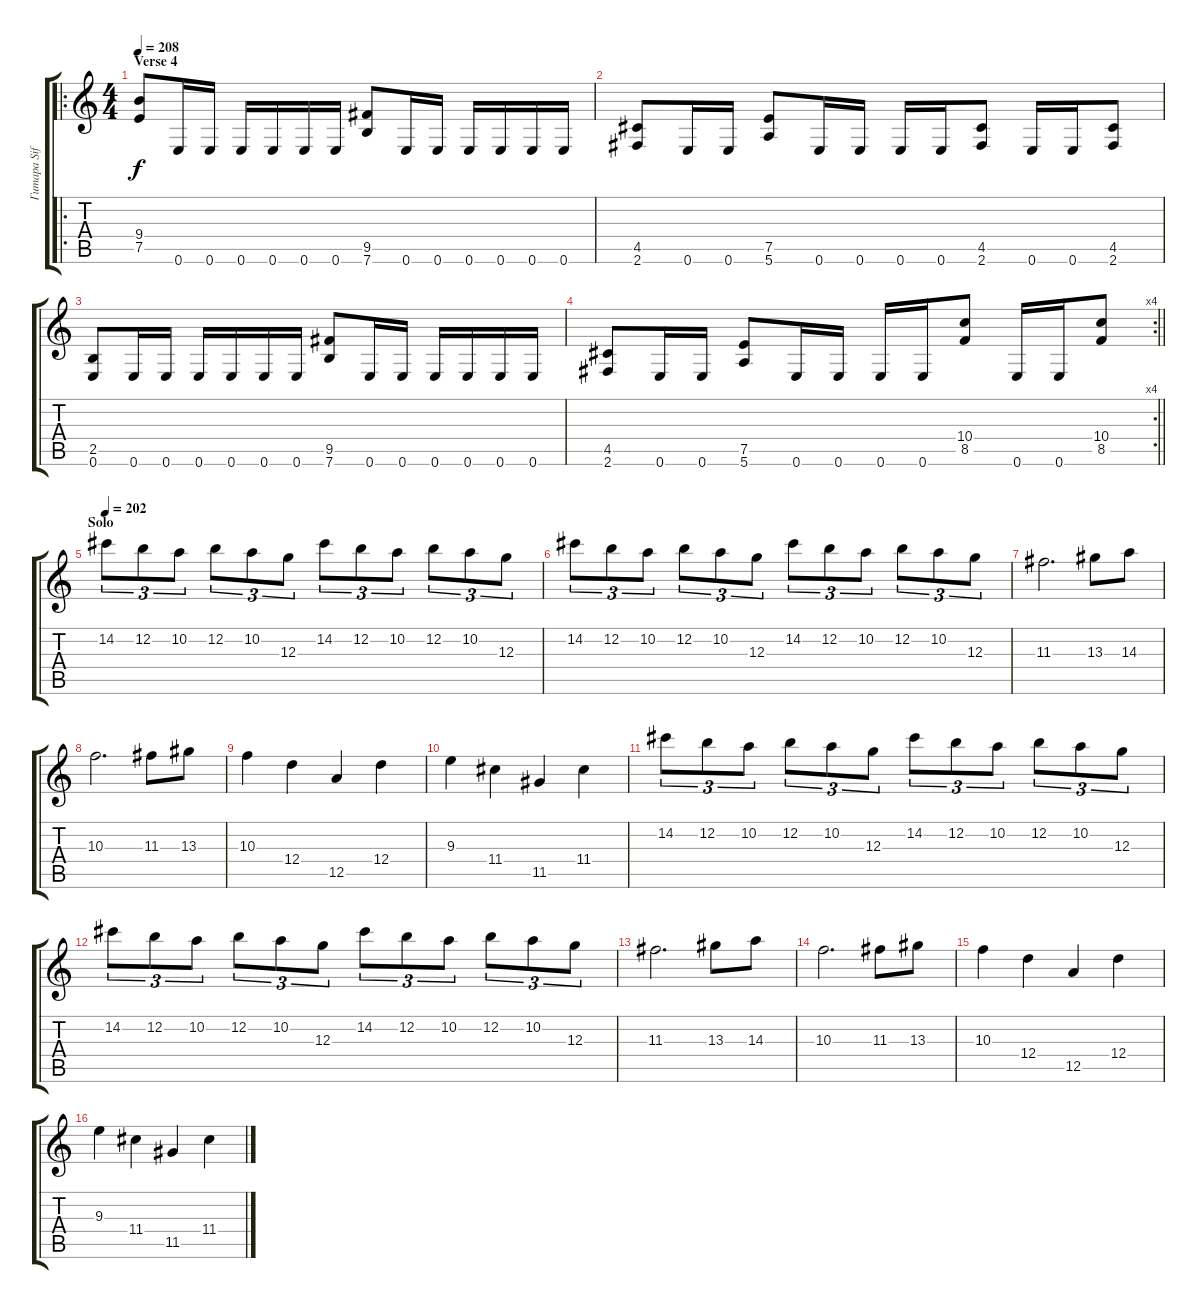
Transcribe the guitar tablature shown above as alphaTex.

\track ("Гитара Sifringer" "Гитара Sif") {instrument overdrivenguitar}
\staff {score tabs}
\tuning (E4 B3 G3 D3 A2 E2) {hide}
\ro
\ts (4 4)
\section ("" "Verse 4")
\tempo 208
\clef g2
\ks c
(9.4 7.5).8{dy f} 0.6.16 0.6.16 0.6.16 0.6.16 0.6.16 0.6.16 (9.5 7.6).8 0.6.16 0.6.16 0.6.16 0.6.16 0.6.16 0.6.16 |
(4.5 2.6).8 0.6.16 0.6.16 (7.5 5.6).8 0.6.16 0.6.16 0.6.16 0.6.16 (4.5 2.6).8 0.6.16 0.6.16 (4.5 2.6).8 |
(2.5 0.6).8 0.6.16 0.6.16 0.6.16 0.6.16 0.6.16 0.6.16 (9.5 7.6).8 0.6.16 0.6.16 0.6.16 0.6.16 0.6.16 0.6.16 |
\rc 4
\barLineRight lightlight
(4.5 2.6).8 0.6.16 0.6.16 (7.5 5.6).8 0.6.16 0.6.16 0.6.16 0.6.16 (10.4 8.5).8 0.6.16 0.6.16 (10.4 8.5).8 |
\section ("" "Solo")
\tempo 202
14.2.8{tu (3 2)} 12.2.8{tu (3 2)} 10.2.8{tu (3 2)} 12.2.8{tu (3 2)} 10.2.8{tu (3 2)} 12.3.8{tu (3 2)} 14.2.8{tu (3 2)} 12.2.8{tu (3 2)} 10.2.8{tu (3 2)} 12.2.8{tu (3 2)} 10.2.8{tu (3 2)} 12.3.8{tu (3 2)} |
14.2.8{tu (3 2)} 12.2.8{tu (3 2)} 10.2.8{tu (3 2)} 12.2.8{tu (3 2)} 10.2.8{tu (3 2)} 12.3.8{tu (3 2)} 14.2.8{tu (3 2)} 12.2.8{tu (3 2)} 10.2.8{tu (3 2)} 12.2.8{tu (3 2)} 10.2.8{tu (3 2)} 12.3.8{tu (3 2)} |
11.3.2{d} 13.3.8 14.3.8 |
10.3.2{d} 11.3.8 13.3.8 |
10.3.4 12.4.4 12.5.4 12.4.4 |
9.3.4 11.4.4 11.5.4 11.4.4 |
14.2.8{tu (3 2)} 12.2.8{tu (3 2)} 10.2.8{tu (3 2)} 12.2.8{tu (3 2)} 10.2.8{tu (3 2)} 12.3.8{tu (3 2)} 14.2.8{tu (3 2)} 12.2.8{tu (3 2)} 10.2.8{tu (3 2)} 12.2.8{tu (3 2)} 10.2.8{tu (3 2)} 12.3.8{tu (3 2)} |
14.2.8{tu (3 2)} 12.2.8{tu (3 2)} 10.2.8{tu (3 2)} 12.2.8{tu (3 2)} 10.2.8{tu (3 2)} 12.3.8{tu (3 2)} 14.2.8{tu (3 2)} 12.2.8{tu (3 2)} 10.2.8{tu (3 2)} 12.2.8{tu (3 2)} 10.2.8{tu (3 2)} 12.3.8{tu (3 2)} |
11.3.2{d} 13.3.8 14.3.8 |
10.3.2{d} 11.3.8 13.3.8 |
10.3.4 12.4.4 12.5.4 12.4.4 |
9.3.4 11.4.4 11.5.4 11.4.4
